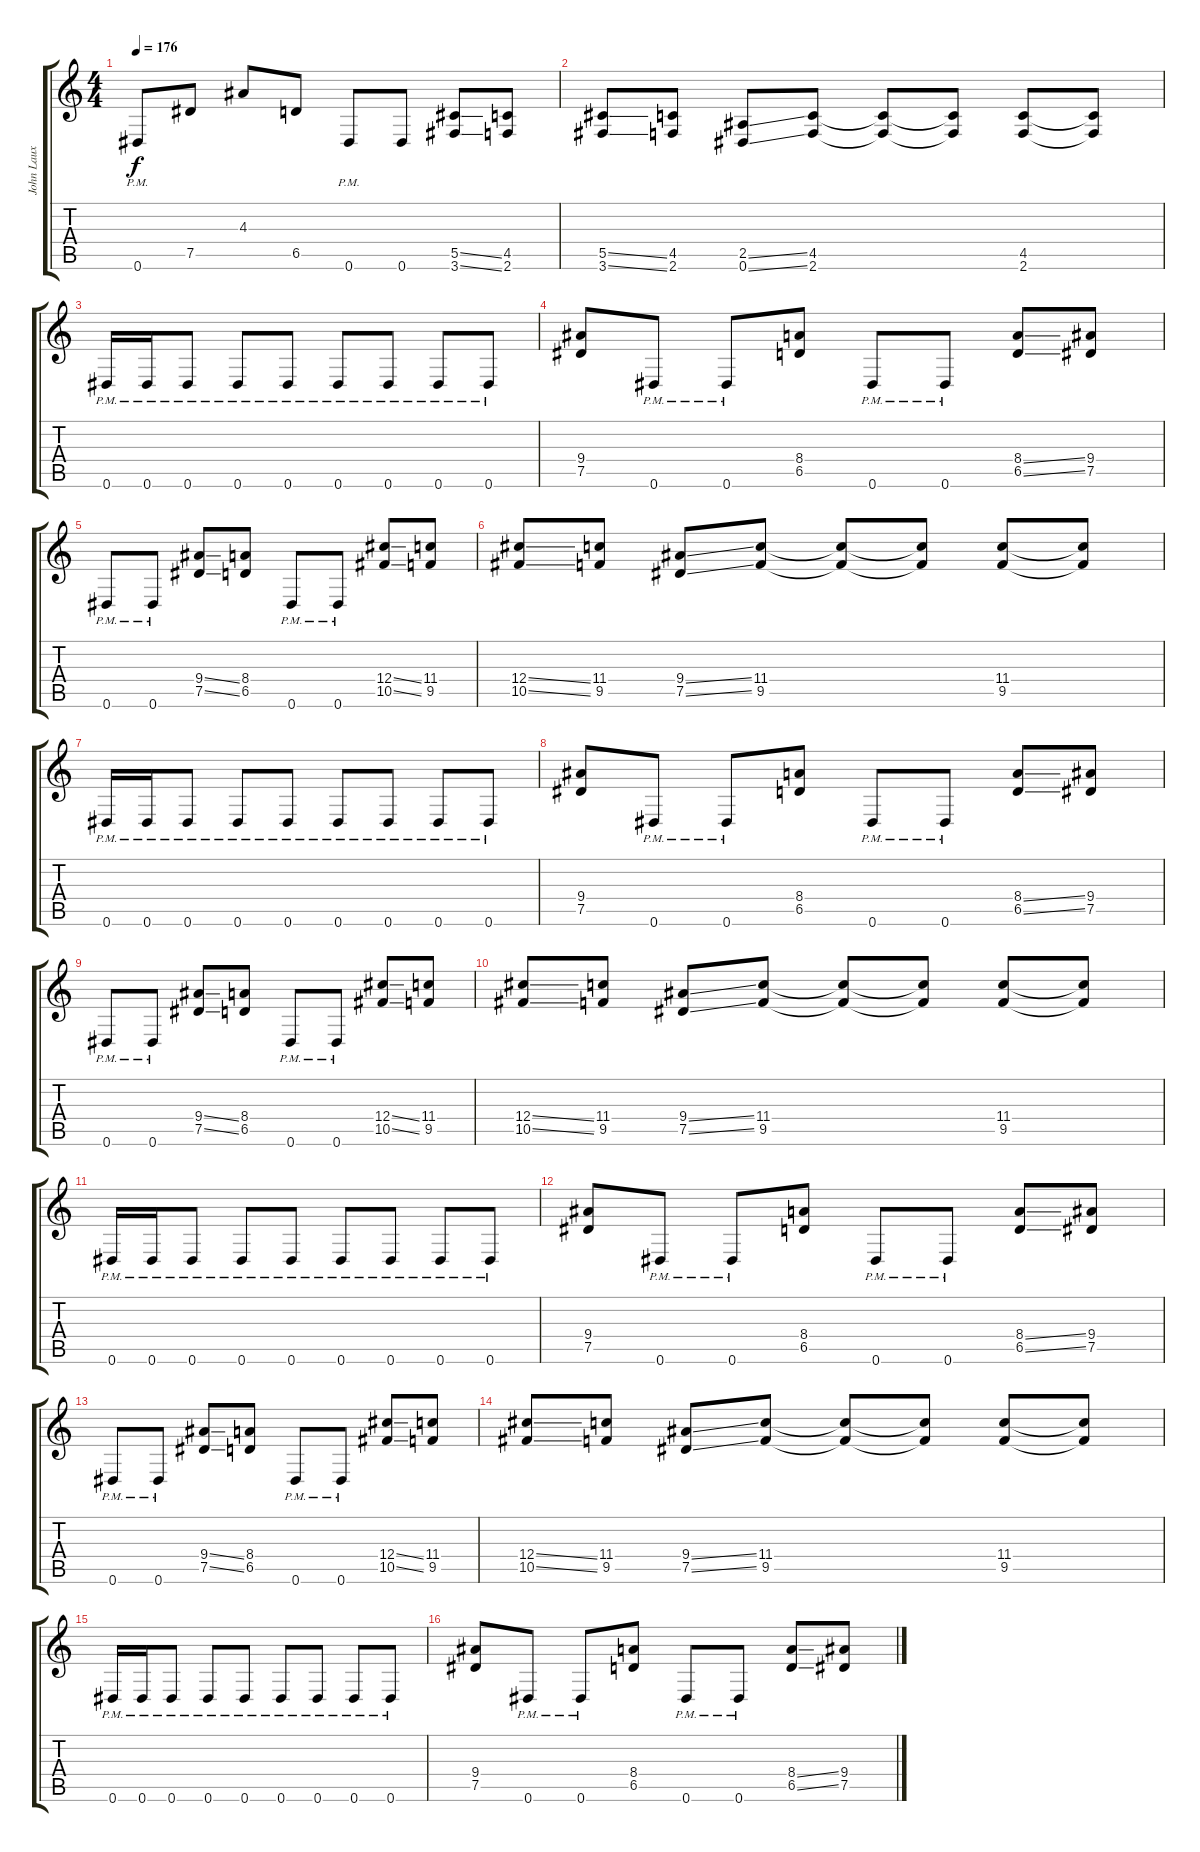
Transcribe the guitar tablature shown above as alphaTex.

\track ("John Laux" "John Laux") {instrument distortionguitar}
\staff {score tabs}
\tuning (Eb4 Bb3 Gb3 Db3 Ab2 Eb2) {hide}
\ts (4 4)
\tempo 176
\clef g2
\ks c
0.6{pm}.8{dy f} 7.5.8 4.3.8 6.5.8 0.6{pm}.8 0.6.8 (5.5{ss} 3.6{ss}).8 (4.5 2.6).8 |
(5.5{ss} 3.6{ss}).8 (4.5 2.6).8 (2.5{ss} 0.6{ss}).8 (4.5 2.6).8 (4.5{t} 2.6{t}).8 (4.5{t} 2.6{t}).8 (4.5 2.6).8 (4.5{t} 2.6{t}).8 |
0.6{pm}.16 0.6{pm}.16 0.6{pm}.8 0.6{pm}.8 0.6{pm}.8 0.6{pm}.8 0.6{pm}.8 0.6{pm}.8 0.6{pm}.8 |
(9.4 7.5).8 0.6{pm}.8 0.6{pm}.8 (8.4 6.5).8 0.6{pm}.8 0.6{pm}.8 (8.4{ss} 6.5{ss}).8 (9.4 7.5).8 |
0.6{pm}.8 0.6{pm}.8 (9.4{ss} 7.5{ss}).8 (8.4 6.5).8 0.6{pm}.8 0.6{pm}.8 (12.4{ss} 10.5{ss}).8 (11.4 9.5).8 |
(12.4{ss} 10.5{ss}).8 (11.4 9.5).8 (9.4{ss} 7.5{ss}).8 (11.4 9.5).8 (11.4{t} 9.5{t}).8 (11.4{t} 9.5{t}).8 (11.4 9.5).8 (11.4{t} 9.5{t}).8 |
0.6{pm}.16 0.6{pm}.16 0.6{pm}.8 0.6{pm}.8 0.6{pm}.8 0.6{pm}.8 0.6{pm}.8 0.6{pm}.8 0.6{pm}.8 |
(9.4 7.5).8 0.6{pm}.8 0.6{pm}.8 (8.4 6.5).8 0.6{pm}.8 0.6{pm}.8 (8.4{ss} 6.5{ss}).8 (9.4 7.5).8 |
0.6{pm}.8 0.6{pm}.8 (9.4{ss} 7.5{ss}).8 (8.4 6.5).8 0.6{pm}.8 0.6{pm}.8 (12.4{ss} 10.5{ss}).8 (11.4 9.5).8 |
(12.4{ss} 10.5{ss}).8 (11.4 9.5).8 (9.4{ss} 7.5{ss}).8 (11.4 9.5).8 (11.4{t} 9.5{t}).8 (11.4{t} 9.5{t}).8 (11.4 9.5).8 (11.4{t} 9.5{t}).8 |
0.6{pm}.16 0.6{pm}.16 0.6{pm}.8 0.6{pm}.8 0.6{pm}.8 0.6{pm}.8 0.6{pm}.8 0.6{pm}.8 0.6{pm}.8 |
(9.4 7.5).8 0.6{pm}.8 0.6{pm}.8 (8.4 6.5).8 0.6{pm}.8 0.6{pm}.8 (8.4{ss} 6.5{ss}).8 (9.4 7.5).8 |
0.6{pm}.8 0.6{pm}.8 (9.4{ss} 7.5{ss}).8 (8.4 6.5).8 0.6{pm}.8 0.6{pm}.8 (12.4{ss} 10.5{ss}).8 (11.4 9.5).8 |
(12.4{ss} 10.5{ss}).8 (11.4 9.5).8 (9.4{ss} 7.5{ss}).8 (11.4 9.5).8 (11.4{t} 9.5{t}).8 (11.4{t} 9.5{t}).8 (11.4 9.5).8 (11.4{t} 9.5{t}).8 |
0.6{pm}.16 0.6{pm}.16 0.6{pm}.8 0.6{pm}.8 0.6{pm}.8 0.6{pm}.8 0.6{pm}.8 0.6{pm}.8 0.6{pm}.8 |
(9.4 7.5).8 0.6{pm}.8 0.6{pm}.8 (8.4 6.5).8 0.6{pm}.8 0.6{pm}.8 (8.4{ss} 6.5{ss}).8 (9.4 7.5).8
